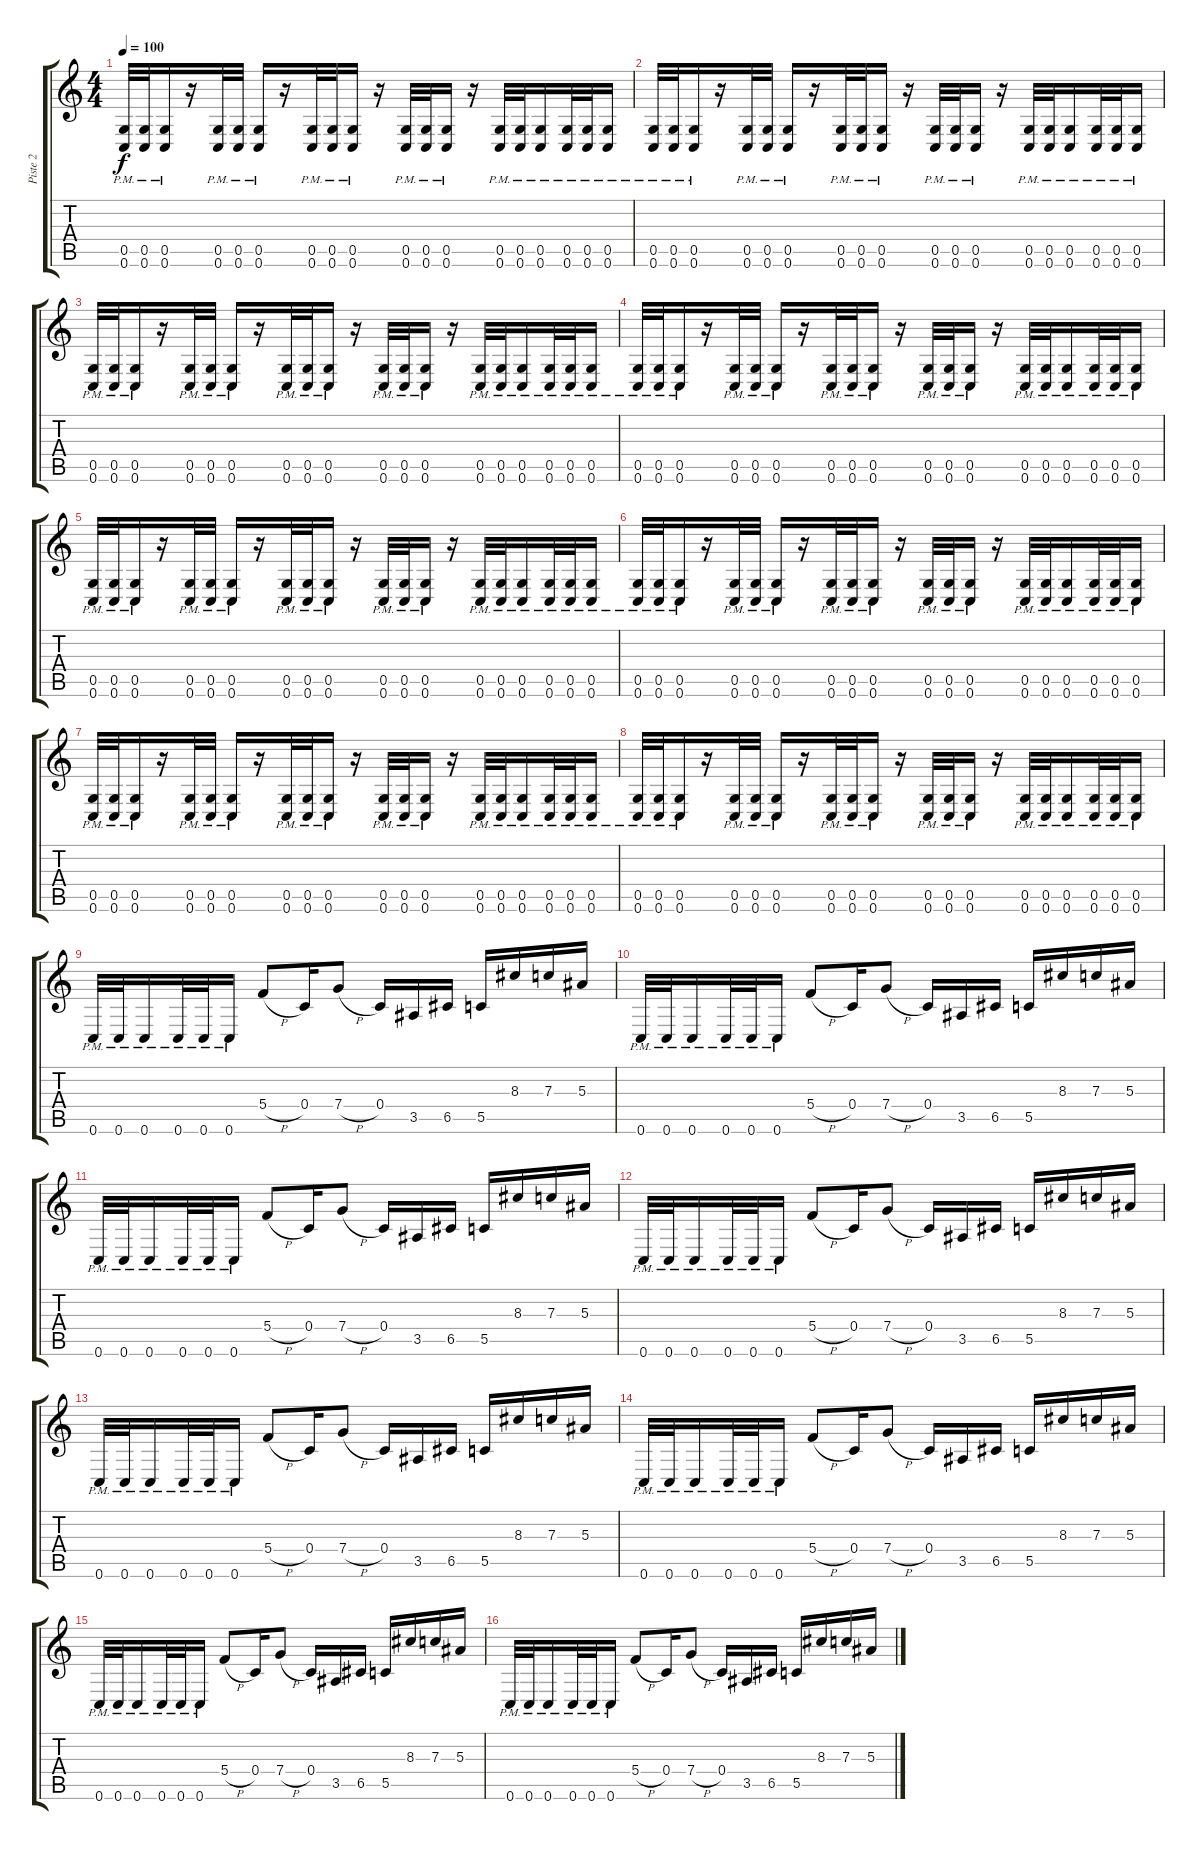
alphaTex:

\track ("Piste 2" "Piste 2") {instrument distortionguitar}
\staff {score tabs}
\tuning (D4 A3 F3 C3 G2 C2) {hide}
\ts (4 4)
\tempo 100
\clef g2
\ks c
(0.5{pm} 0.6{pm}).32{dy f} (0.5{pm} 0.6{pm}).32 (0.5{pm} 0.6{pm}).16 r.16 (0.5{pm} 0.6{pm}).32 (0.5{pm} 0.6{pm}).32 (0.5{pm} 0.6{pm}).16 r.16 (0.5{pm} 0.6{pm}).32 (0.5{pm} 0.6{pm}).32 (0.5{pm} 0.6{pm}).16 r.16 (0.5{pm} 0.6{pm}).32 (0.5{pm} 0.6{pm}).32 (0.5{pm} 0.6{pm}).16 r.16 (0.5{pm} 0.6{pm}).32 (0.5{pm} 0.6{pm}).32 (0.5{pm} 0.6{pm}).16 (0.5{pm} 0.6{pm}).32 (0.5{pm} 0.6{pm}).32 (0.5{pm} 0.6{pm}).16 |
(0.5{pm} 0.6{pm}).32 (0.5{pm} 0.6{pm}).32 (0.5{pm} 0.6{pm}).16 r.16 (0.5{pm} 0.6{pm}).32 (0.5{pm} 0.6{pm}).32 (0.5{pm} 0.6{pm}).16 r.16 (0.5{pm} 0.6{pm}).32 (0.5{pm} 0.6{pm}).32 (0.5{pm} 0.6{pm}).16 r.16 (0.5{pm} 0.6{pm}).32 (0.5{pm} 0.6{pm}).32 (0.5{pm} 0.6{pm}).16 r.16 (0.5{pm} 0.6{pm}).32 (0.5{pm} 0.6{pm}).32 (0.5{pm} 0.6{pm}).16 (0.5{pm} 0.6{pm}).32 (0.5{pm} 0.6{pm}).32 (0.5{pm} 0.6{pm}).16 |
(0.5{pm} 0.6{pm}).32 (0.5{pm} 0.6{pm}).32 (0.5{pm} 0.6{pm}).16 r.16 (0.5{pm} 0.6{pm}).32 (0.5{pm} 0.6{pm}).32 (0.5{pm} 0.6{pm}).16 r.16 (0.5{pm} 0.6{pm}).32 (0.5{pm} 0.6{pm}).32 (0.5{pm} 0.6{pm}).16 r.16 (0.5{pm} 0.6{pm}).32 (0.5{pm} 0.6{pm}).32 (0.5{pm} 0.6{pm}).16 r.16 (0.5{pm} 0.6{pm}).32 (0.5{pm} 0.6{pm}).32 (0.5{pm} 0.6{pm}).16 (0.5{pm} 0.6{pm}).32 (0.5{pm} 0.6{pm}).32 (0.5{pm} 0.6{pm}).16 |
(0.5{pm} 0.6{pm}).32 (0.5{pm} 0.6{pm}).32 (0.5{pm} 0.6{pm}).16 r.16 (0.5{pm} 0.6{pm}).32 (0.5{pm} 0.6{pm}).32 (0.5{pm} 0.6{pm}).16 r.16 (0.5{pm} 0.6{pm}).32 (0.5{pm} 0.6{pm}).32 (0.5{pm} 0.6{pm}).16 r.16 (0.5{pm} 0.6{pm}).32 (0.5{pm} 0.6{pm}).32 (0.5{pm} 0.6{pm}).16 r.16 (0.5{pm} 0.6{pm}).32 (0.5{pm} 0.6{pm}).32 (0.5{pm} 0.6{pm}).16 (0.5{pm} 0.6{pm}).32 (0.5{pm} 0.6{pm}).32 (0.5{pm} 0.6{pm}).16 |
(0.5{pm} 0.6{pm}).32 (0.5{pm} 0.6{pm}).32 (0.5{pm} 0.6{pm}).16 r.16 (0.5{pm} 0.6{pm}).32 (0.5{pm} 0.6{pm}).32 (0.5{pm} 0.6{pm}).16 r.16 (0.5{pm} 0.6{pm}).32 (0.5{pm} 0.6{pm}).32 (0.5{pm} 0.6{pm}).16 r.16 (0.5{pm} 0.6{pm}).32 (0.5{pm} 0.6{pm}).32 (0.5{pm} 0.6{pm}).16 r.16 (0.5{pm} 0.6{pm}).32 (0.5{pm} 0.6{pm}).32 (0.5{pm} 0.6{pm}).16 (0.5{pm} 0.6{pm}).32 (0.5{pm} 0.6{pm}).32 (0.5{pm} 0.6{pm}).16 |
(0.5{pm} 0.6{pm}).32 (0.5{pm} 0.6{pm}).32 (0.5{pm} 0.6{pm}).16 r.16 (0.5{pm} 0.6{pm}).32 (0.5{pm} 0.6{pm}).32 (0.5{pm} 0.6{pm}).16 r.16 (0.5{pm} 0.6{pm}).32 (0.5{pm} 0.6{pm}).32 (0.5{pm} 0.6{pm}).16 r.16 (0.5{pm} 0.6{pm}).32 (0.5{pm} 0.6{pm}).32 (0.5{pm} 0.6{pm}).16 r.16 (0.5{pm} 0.6{pm}).32 (0.5{pm} 0.6{pm}).32 (0.5{pm} 0.6{pm}).16 (0.5{pm} 0.6{pm}).32 (0.5{pm} 0.6{pm}).32 (0.5{pm} 0.6{pm}).16 |
(0.5{pm} 0.6{pm}).32 (0.5{pm} 0.6{pm}).32 (0.5{pm} 0.6{pm}).16 r.16 (0.5{pm} 0.6{pm}).32 (0.5{pm} 0.6{pm}).32 (0.5{pm} 0.6{pm}).16 r.16 (0.5{pm} 0.6{pm}).32 (0.5{pm} 0.6{pm}).32 (0.5{pm} 0.6{pm}).16 r.16 (0.5{pm} 0.6{pm}).32 (0.5{pm} 0.6{pm}).32 (0.5{pm} 0.6{pm}).16 r.16 (0.5{pm} 0.6{pm}).32 (0.5{pm} 0.6{pm}).32 (0.5{pm} 0.6{pm}).16 (0.5{pm} 0.6{pm}).32 (0.5{pm} 0.6{pm}).32 (0.5{pm} 0.6{pm}).16 |
(0.5{pm} 0.6{pm}).32 (0.5{pm} 0.6{pm}).32 (0.5{pm} 0.6{pm}).16 r.16 (0.5{pm} 0.6{pm}).32 (0.5{pm} 0.6{pm}).32 (0.5{pm} 0.6{pm}).16 r.16 (0.5{pm} 0.6{pm}).32 (0.5{pm} 0.6{pm}).32 (0.5{pm} 0.6{pm}).16 r.16 (0.5{pm} 0.6{pm}).32 (0.5{pm} 0.6{pm}).32 (0.5{pm} 0.6{pm}).16 r.16 (0.5{pm} 0.6{pm}).32 (0.5{pm} 0.6{pm}).32 (0.5{pm} 0.6{pm}).16 (0.5{pm} 0.6{pm}).32 (0.5{pm} 0.6{pm}).32 (0.5{pm} 0.6{pm}).16 |
0.6{pm}.32 0.6{pm}.32 0.6{pm}.16 0.6{pm}.32 0.6{pm}.32 0.6{pm}.16 5.4{h}.8 0.4.16 7.4{h}.8 0.4.16 3.5.16 6.5.16 5.5.16 8.3.16 7.3.16 5.3.16 |
0.6{pm}.32 0.6{pm}.32 0.6{pm}.16 0.6{pm}.32 0.6{pm}.32 0.6{pm}.16 5.4{h}.8 0.4.16 7.4{h}.8 0.4.16 3.5.16 6.5.16 5.5.16 8.3.16 7.3.16 5.3.16 |
0.6{pm}.32 0.6{pm}.32 0.6{pm}.16 0.6{pm}.32 0.6{pm}.32 0.6{pm}.16 5.4{h}.8 0.4.16 7.4{h}.8 0.4.16 3.5.16 6.5.16 5.5.16 8.3.16 7.3.16 5.3.16 |
0.6{pm}.32 0.6{pm}.32 0.6{pm}.16 0.6{pm}.32 0.6{pm}.32 0.6{pm}.16 5.4{h}.8 0.4.16 7.4{h}.8 0.4.16 3.5.16 6.5.16 5.5.16 8.3.16 7.3.16 5.3.16 |
0.6{pm}.32 0.6{pm}.32 0.6{pm}.16 0.6{pm}.32 0.6{pm}.32 0.6{pm}.16 5.4{h}.8 0.4.16 7.4{h}.8 0.4.16 3.5.16 6.5.16 5.5.16 8.3.16 7.3.16 5.3.16 |
0.6{pm}.32 0.6{pm}.32 0.6{pm}.16 0.6{pm}.32 0.6{pm}.32 0.6{pm}.16 5.4{h}.8 0.4.16 7.4{h}.8 0.4.16 3.5.16 6.5.16 5.5.16 8.3.16 7.3.16 5.3.16 |
0.6{pm}.32 0.6{pm}.32 0.6{pm}.16 0.6{pm}.32 0.6{pm}.32 0.6{pm}.16 5.4{h}.8 0.4.16 7.4{h}.8 0.4.16 3.5.16 6.5.16 5.5.16 8.3.16 7.3.16 5.3.16 |
0.6{pm}.32 0.6{pm}.32 0.6{pm}.16 0.6{pm}.32 0.6{pm}.32 0.6{pm}.16 5.4{h}.8 0.4.16 7.4{h}.8 0.4.16 3.5.16 6.5.16 5.5.16 8.3.16 7.3.16 5.3.16
